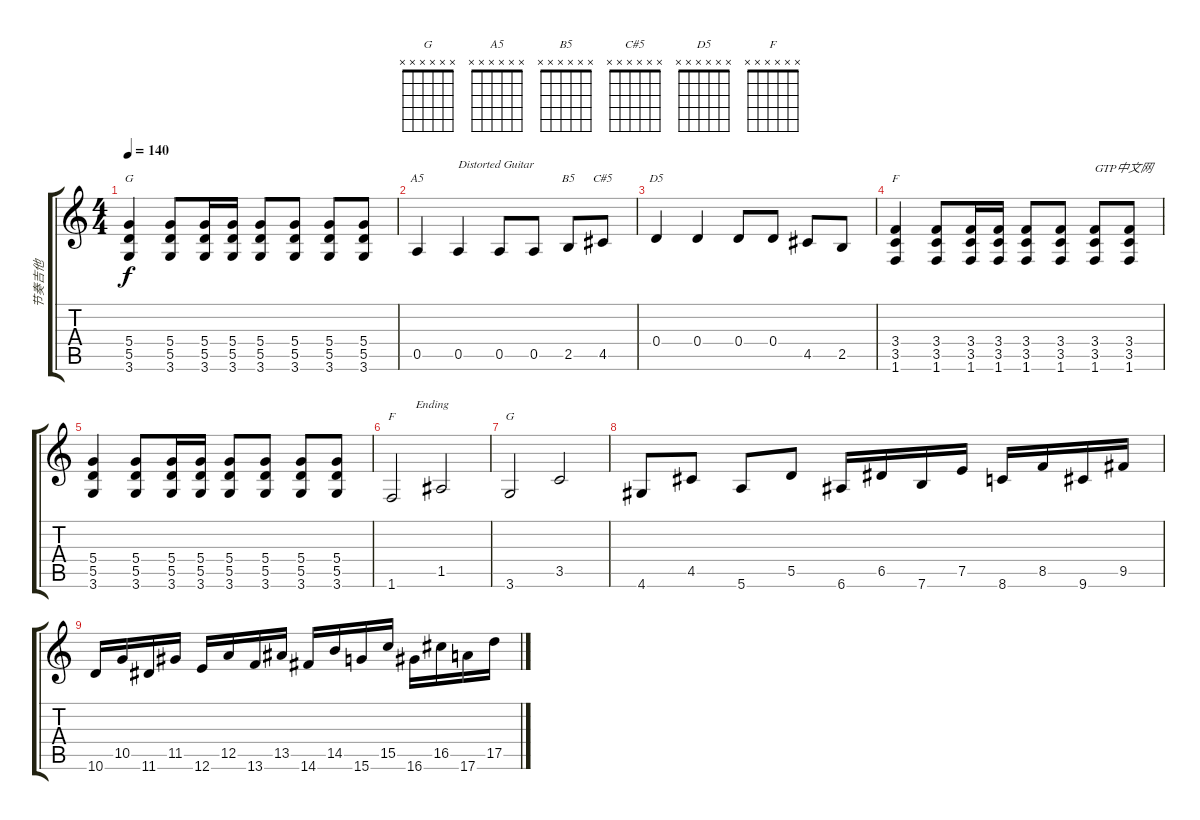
\track ("节奏吉他" "节奏吉他") {instrument distortionguitar}
\staff {score tabs}
\tuning (E4 B3 G3 D3 A2 E2) {hide}
\chord ("G" 3 3 4 5 5 3) {barre 3}
\chord ("A5" x x x x x x)
\chord ("B5" x x x x x x)
\chord ("C#5" x x x x x x)
\chord ("D5" x x x x x x)
\chord ("F" 1 1 2 3 3 1) {barre 1}
\chord ("F" x x x x x x)
\chord ("G" x x x x x x)
\ts (4 4)
\tempo 140
\clef g2
\ks c
(5.4 5.5 3.6).4{ch "G" dy f} (5.4 5.5 3.6).8 (5.4 5.5 3.6).16 (5.4 5.5 3.6).16 (5.4 5.5 3.6).8 (5.4 5.5 3.6).8 (5.4 5.5 3.6).8 (5.4 5.5 3.6).8 |
0.5.4{ch "A5"} 0.5.4{txt "Distorted Guitar"} 0.5.8 0.5.8 2.5.8{ch "B5"} 4.5.8{ch "C#5"} |
0.4.4{ch "D5"} 0.4.4 0.4.8 0.4.8 4.5.8 2.5.8 |
(3.4 3.5 1.6).4{ch "F"} (3.4 3.5 1.6).8 (3.4 3.5 1.6).16 (3.4 3.5 1.6).16 (3.4 3.5 1.6).8 (3.4 3.5 1.6).8 (3.4 3.5 1.6).8{txt "GTP中文网"} (3.4 3.5 1.6).8 |
(5.4 5.5 3.6).4 (5.4 5.5 3.6).8 (5.4 5.5 3.6).16 (5.4 5.5 3.6).16 (5.4 5.5 3.6).8 (5.4 5.5 3.6).8 (5.4 5.5 3.6).8 (5.4 5.5 3.6).8 |
1.6.2{ch "F" txt "        Ending"} 1.5.2 |
3.6.2{ch "G"} 3.5.2 |
4.6.8 4.5.8 5.6.8 5.5.8 6.6.16 6.5.16 7.6.16 7.5.16 8.6.16 8.5.16 9.6.16 9.5.16 |
10.6.16 10.5.16 11.6.16 11.5.16 12.6.16 12.5.16 13.6.16 13.5.16 14.6.16 14.5.16 15.6.16 15.5.16 16.6.16 16.5.16 17.6.16 17.5.16
